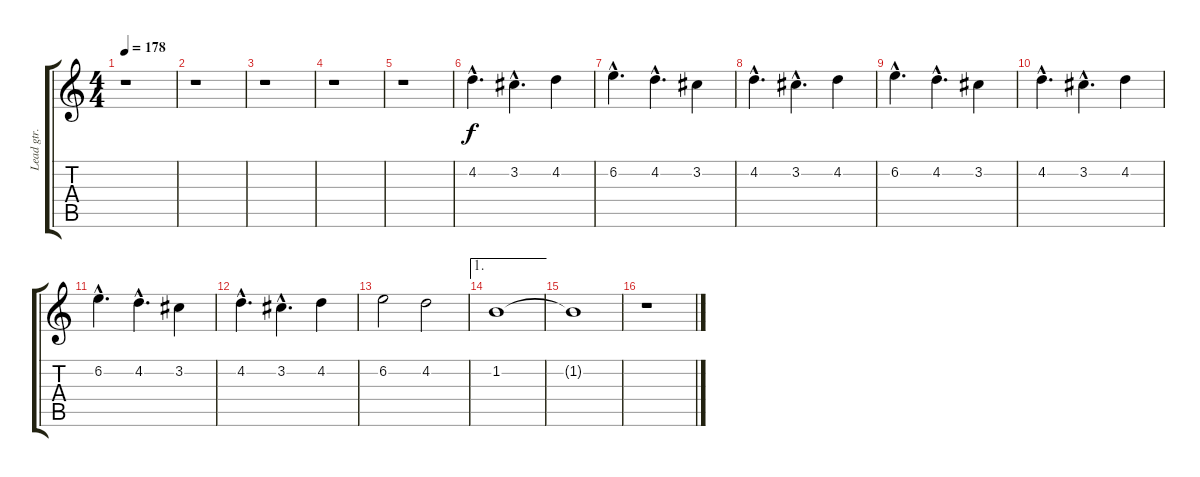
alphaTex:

\track ("Lead gtr." "Lead gtr.") {instrument distortionguitar}
\staff {score tabs}
\tuning (Eb4 Bb3 Gb3 Db3 Ab2 Eb2) {hide}
\ts (4 4)
\tempo 178
\clef g2
\ks c
r.1{dy f} |
r.1 |
r.1 |
r.1 |
r.1 |
4.2{hac}.4{d} 3.2{hac}.4{d} 4.2.4 |
6.2{hac}.4{d} 4.2{hac}.4{d} 3.2.4 |
4.2{hac}.4{d} 3.2{hac}.4{d} 4.2.4 |
6.2{hac}.4{d} 4.2{hac}.4{d} 3.2.4 |
4.2{hac}.4{d} 3.2{hac}.4{d} 4.2.4 |
6.2{hac}.4{d} 4.2{hac}.4{d} 3.2.4 |
4.2{hac}.4{d} 3.2{hac}.4{d} 4.2.4 |
6.2.2 4.2.2 |
\ae 1
1.2.1 |
1.2{t}.1 |
r.1
